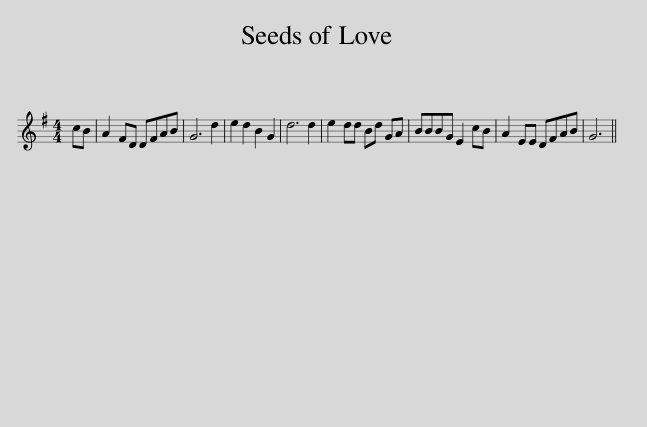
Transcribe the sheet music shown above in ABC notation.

X:1
L:1/8
M:4/4
I:linebreak $
K:G
V:1 treble
V:1
 cB | A2 FD DFAB | G6 d2 | e2 d2 B2 G2 | d6 d2 | %5
 e2 dd Bd GA | BBBG E2 cB | A2 EE DFAB | G6 || %9
